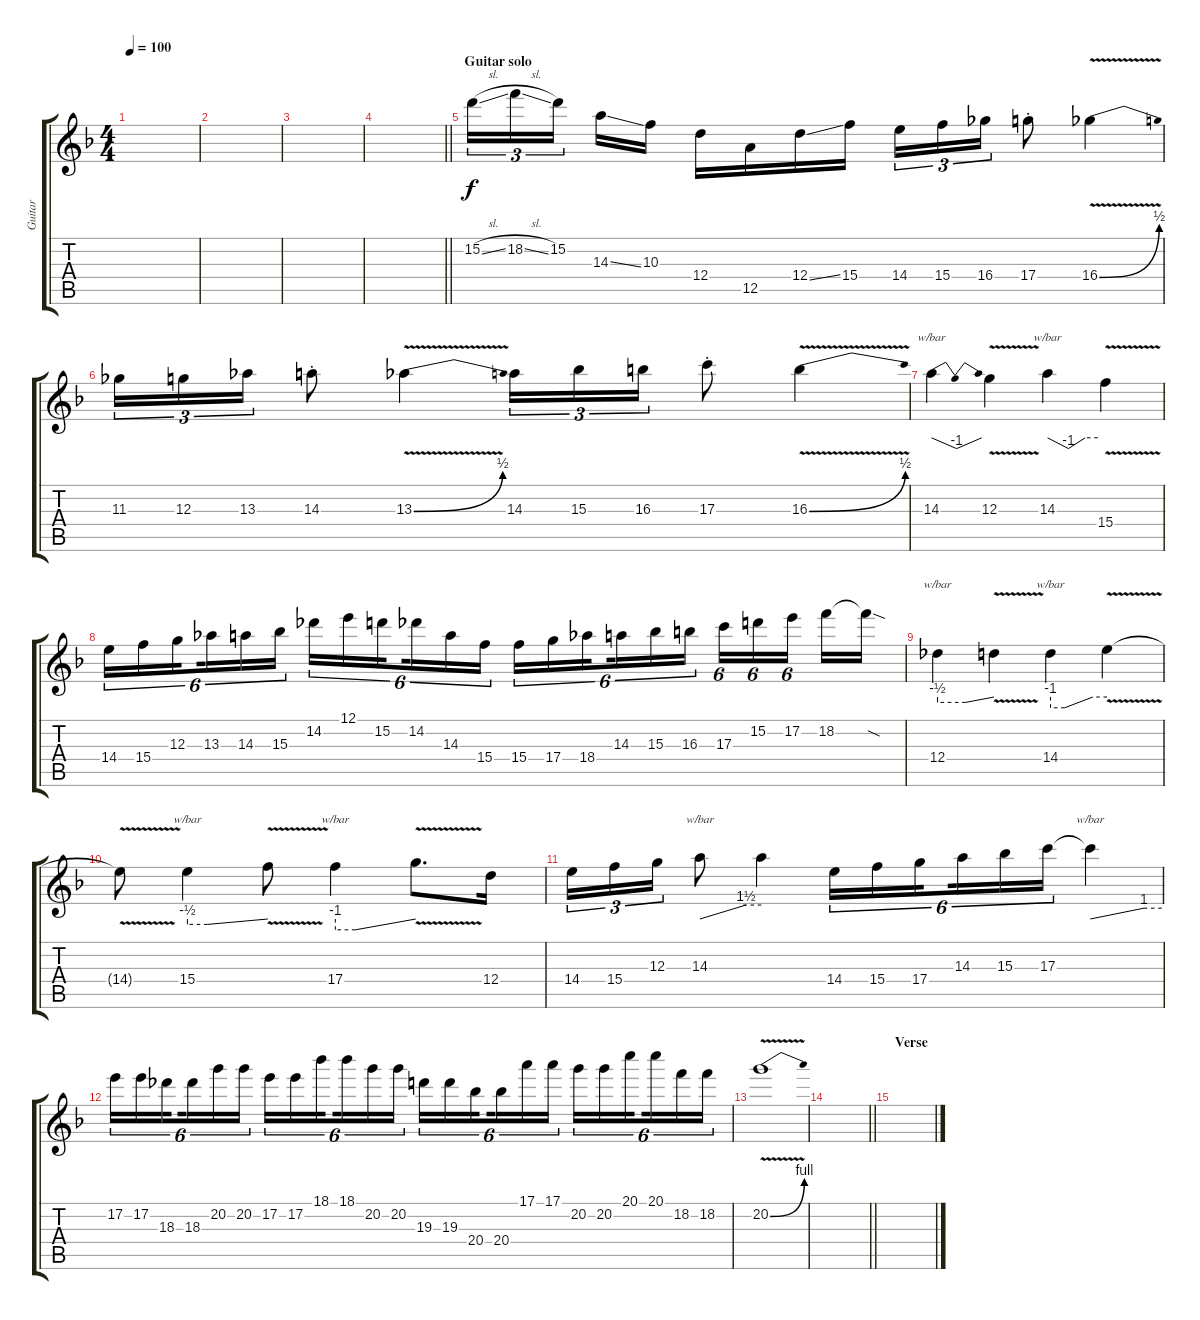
\track ("Guitar" "Guitar") {instrument distortionguitar}
\staff {score tabs}
\tuning (E4 B3 G3 D3 A2 D2) {hide}
\ts (4 4)
\tempo 100
\clef g2
\ks dminor
|
|
|
\barLineRight lightlight
|
\section ("" "Guitar solo")
15.2{sl}.16{tu (3 2)} 18.2{sl}.16{tu (3 2)} 15.2.16{tu (3 2) beam splitsecondary} 14.3{ss}.16 10.3.16 12.4.16 12.5.16 12.4{ss}.16 15.4.16 14.4.16{tu (3 2)} 15.4.16{tu (3 2)} 16.4.16{tu (3 2)} 17.4{st}.8 16.4{be (bend 0 0 60 2) v}.4 |
11.3.16{tu (3 2)} 12.3.16{tu (3 2)} 13.3.16{tu (3 2)} 14.3{st}.8 13.3{be (bend 0 0 60 2) v}.4 14.3.16{tu (3 2)} 15.3.16{tu (3 2)} 16.3.16{tu (3 2)} 17.3{st}.8 16.3{be (bend 0 0 60 2) v}.4 |
14.3.4{tbe (dip default 0 0 30 -4 60 0)} 12.3{v}.4 14.3.4{tbe (custom default 0 0 25 -4 45 0 60 0)} 15.4{v}.4 |
14.4.16{tu (6 4)} 15.4.16{tu (6 4)} 12.3.16{tu (6 4) beam splitsecondary} 13.3.16{tu (6 4)} 14.3.16{tu (6 4)} 15.3.16{tu (6 4)} 14.2.16{tu (6 4)} 12.1.16{tu (6 4)} 15.2.16{tu (6 4) beam splitsecondary} 14.2.16{tu (6 4)} 14.3.16{tu (6 4)} 15.4.16{tu (6 4)} 15.4.16{tu (6 4)} 17.4.16{tu (6 4)} 18.4.16{tu (6 4) beam splitsecondary} 14.3.16{tu (6 4)} 15.3.16{tu (6 4)} 16.3.16{tu (6 4)} 17.3.16{tu (6 4)} 15.2.16{tu (6 4)} 17.2.16{tu (6 4) beam splitsecondary} 18.2.16 18.2{sod t}.16 |
12.4.4{tbe (custom default 0 -2 30 -2 60 0)} 12.4{v t}.4 14.4.4{tbe (custom default 0 -4 15 -4 45 0 60 0)} 14.4{v t}.4 |
14.4{t}.8 15.4.4{tbe (custom default 0 -2 15 -2 60 0)} 15.4{v t}.8 17.4.4{tbe (custom default 0 -4 15 -4 60 0)} 17.4{v t}.8{d} 12.4.16 |
14.4.16{tu (3 2)} 15.4.16{tu (3 2)} 12.3.16{tu (3 2)} 14.3.8{tbe (custom default 0 0 45 6 60 6)} 14.3{t}.4 14.4.16{tu (6 4)} 15.4.16{tu (6 4)} 17.4.16{tu (6 4) beam splitsecondary} 14.3.16{tu (6 4)} 15.3.16{tu (6 4)} 17.3.16{tu (6 4)} 17.3{t}.4{tbe (custom default 0 0 45 4 60 4)} |
17.2.16{tu (6 4)} 17.2.16{tu (6 4)} 18.3.16{tu (6 4) beam splitsecondary} 18.3.16{tu (6 4)} 20.2.16{tu (6 4)} 20.2.16{tu (6 4)} 17.2.16{tu (6 4)} 17.2.16{tu (6 4)} 18.1.16{tu (6 4) beam splitsecondary} 18.1.16{tu (6 4)} 20.2.16{tu (6 4)} 20.2.16{tu (6 4)} 19.3.16{tu (6 4)} 19.3.16{tu (6 4)} 20.4.16{tu (6 4) beam splitsecondary} 20.4.16{tu (6 4)} 17.1.16{tu (6 4)} 17.1.16{tu (6 4)} 20.2.16{tu (6 4)} 20.2.16{tu (6 4)} 20.1.16{tu (6 4) beam splitsecondary} 20.1.16{tu (6 4)} 18.2.16{tu (6 4)} 18.2.16{tu (6 4)} |
20.2{be (bend 0 0 60 4) v}.1 |
\barLineRight lightlight
|
\section ("" "Verse")
